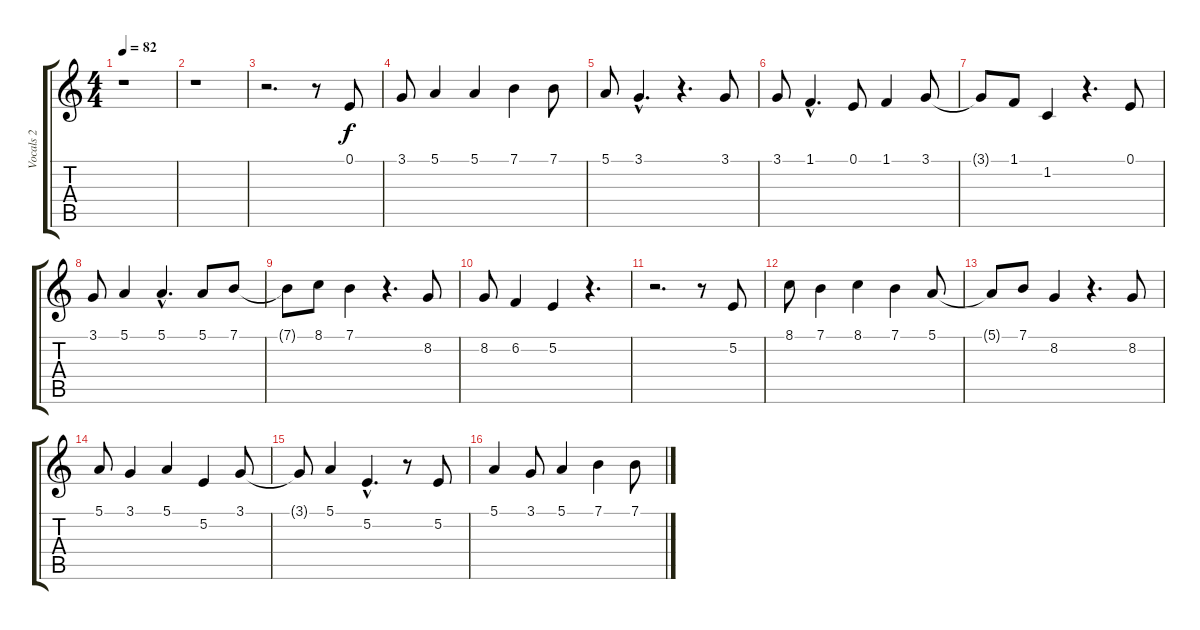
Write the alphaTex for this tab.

\track ("Vocals 2" "Vocals 2") {instrument pad2warm}
\staff {score tabs}
\tuning (E4 B3 G3 D3 A2 E2) {hide}
\ts (4 4)
\tempo 82
\clef g2
\ks c
r.1{dy f} |
r.1 |
r.2{d} r.8 0.1.8 |
3.1.8 5.1.4 5.1.4 7.1.4 7.1.8 |
5.1.8 3.1{hac}.4{d} r.4{d} 3.1.8 |
3.1.8 1.1{hac}.4{d} 0.1.8 1.1.4 3.1.8 |
3.1{t}.8 1.1.8 1.2.4 r.4{d} 0.1.8 |
3.1.8 5.1.4 5.1{hac}.4{d} 5.1.8 7.1.8 |
7.1{t}.8 8.1.8 7.1.4 r.4{d} 8.2.8 |
8.2.8 6.2.4 5.2.4 r.4{d} |
r.2{d} r.8 5.2.8 |
8.1.8 7.1.4 8.1.4 7.1.4 5.1.8 |
5.1{t}.8 7.1.8 8.2.4 r.4{d} 8.2.8 |
5.1.8 3.1.4 5.1.4 5.2.4 3.1.8 |
3.1{t}.8 5.1.4 5.2{hac}.4{d} r.8 5.2.8 |
5.1.4 3.1.8 5.1.4 7.1.4 7.1.8
